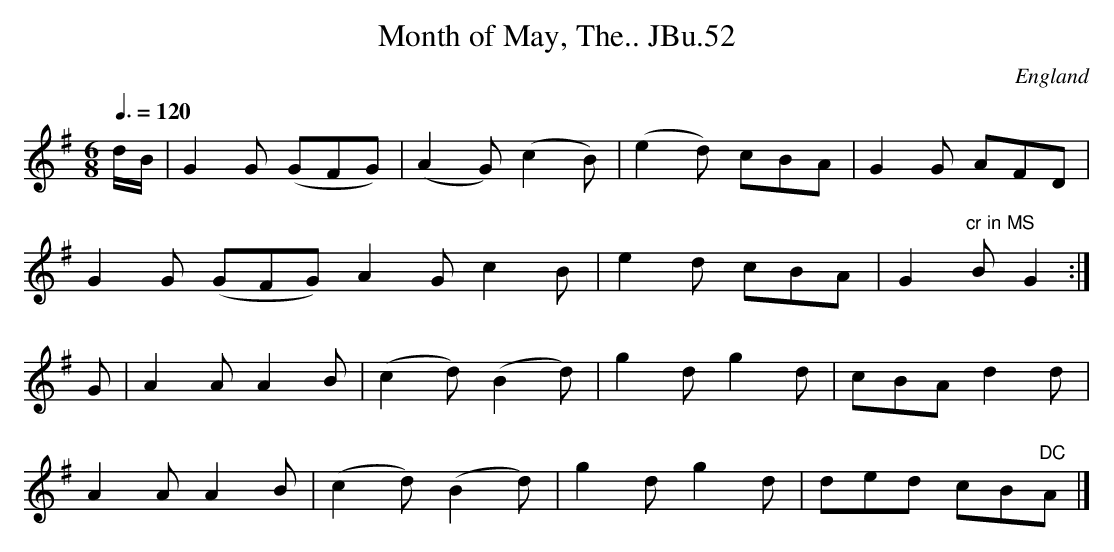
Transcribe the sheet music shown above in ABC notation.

X:1
T:Month of May, The.. JBu.52
O:England
M:6/8
L:1/8
Q:3/8=120
K:G major
d/B/|G2G (GFG)|(A2G)(c2B)|(e2d) cBA|G2G AFD|
G2G (GFG)A2Gc2B|e2d cBA|G2"^cr in MS"BG2:|
G|A2AA2B|(c2d) (B2d)|g2dg2d|cBAd2d|
A2AA2B|(c2d)(B2d)|g2dg2d|ded cB"DC"A|]
